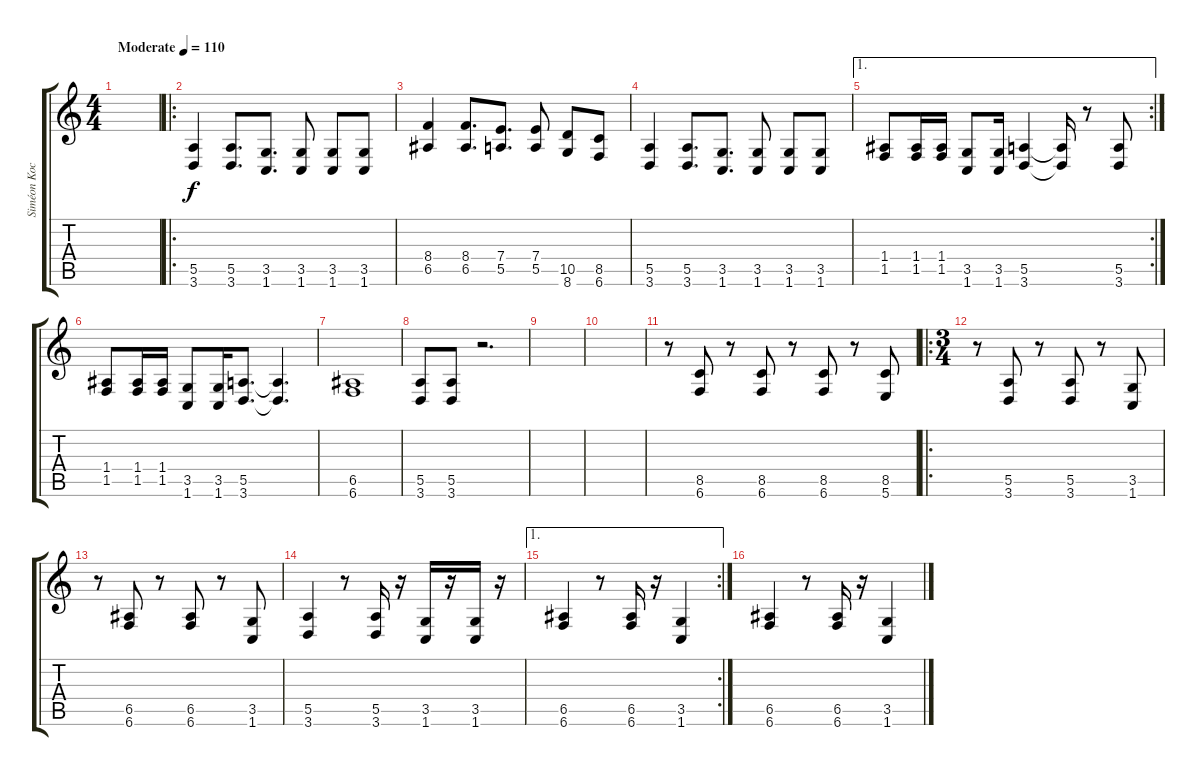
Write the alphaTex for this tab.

\track ("Siméon Koch" "Siméon Koc") {instrument distortionguitar}
\staff {score tabs}
\tuning (B3 Gb3 D3 A2 E2 B1) {hide}
\ts (4 4)
\tempo (110 "Moderate")
\clef g2
\ks c
|
\ro
(5.5 3.6).4 (5.5 3.6).8{d} (3.5 1.6).8{d} (3.5 1.6).8 (3.5 1.6).8 (3.5 1.6).8 |
(8.4 6.5).4 (8.4 6.5).8{d} (7.4 5.5).8{d} (7.4 5.5).8 (10.5 8.6).8 (8.5 6.6).8 |
(5.5 3.6).4 (5.5 3.6).8{d} (3.5 1.6).8{d} (3.5 1.6).8 (3.5 1.6).8 (3.5 1.6).8 |
\ae 1
\rc 2
(1.4 1.5).8 (1.4 1.5).16 (1.4 1.5).16 (3.5 1.6).8 (3.5 1.6).16 (5.5 3.6).4 (5.5{t} 3.6{t}).16 r.8 (5.5 3.6).8 |
(1.4 1.5).8 (1.4 1.5).16 (1.4 1.5).16 (3.5 1.6).8 (3.5 1.6).16 (5.5 3.6).8{d} (5.5{t} 3.6{t}).4{d} |
(6.5 6.6).1 |
(5.5 3.6).8 (5.5 3.6).8 r.2{d} |
|
|
r.8 (8.5 6.6).8 r.8 (8.5 6.6).8 r.8 (8.5 6.6).8 r.8 (8.5 5.6).8 |
\ro
\ts (3 4)
r.8 (5.5 3.6).8 r.8 (5.5 3.6).8 r.8 (3.5 1.6).8 |
r.8 (6.5 6.6).8 r.8 (6.5 6.6).8 r.8 (3.5 1.6).8 |
(5.5 3.6).4 r.8 (5.5 3.6).16 r.16 (3.5 1.6).16 r.16 (3.5 1.6).16 r.16 |
\ae 1
\rc 2
(6.5 6.6).4 r.8 (6.5 6.6).16 r.16 (3.5 1.6).4 |
(6.5 6.6).4 r.8 (6.5 6.6).16 r.16 (3.5 1.6).4
